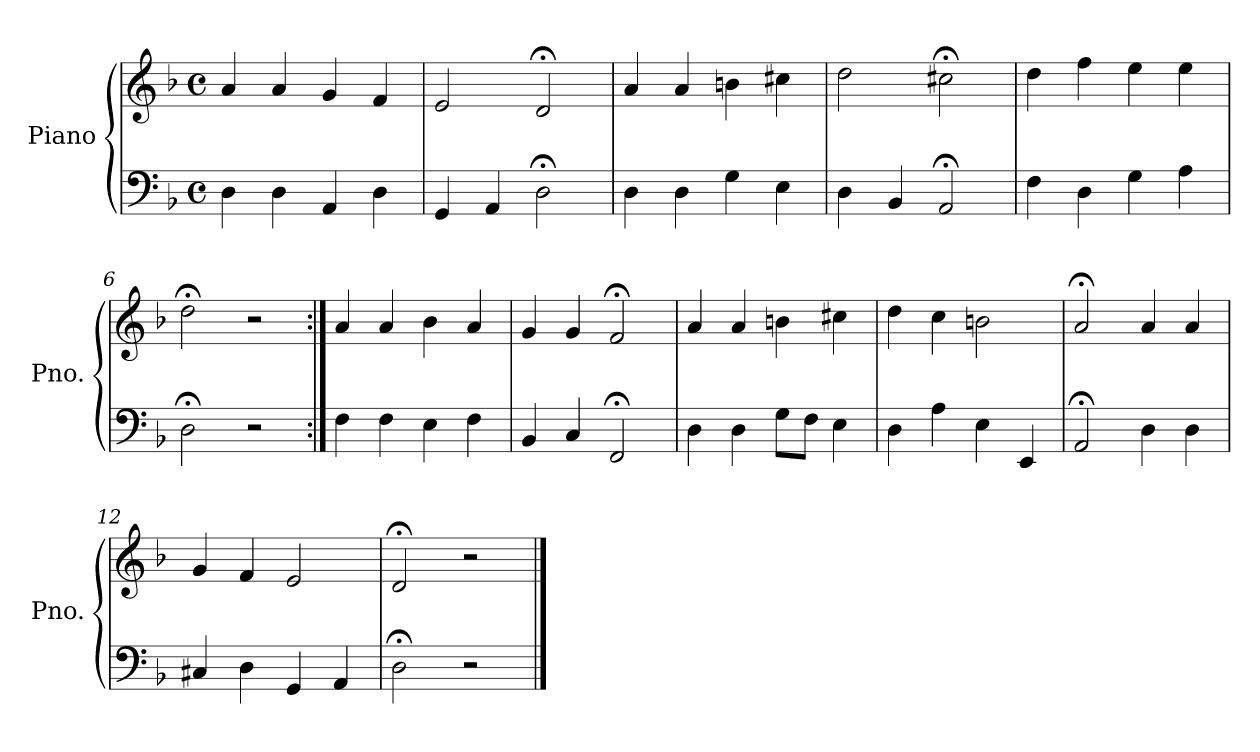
**kern	**kern
*part1	*part1
*staff2	*staff1
*I"Piano	*
*I'Pno.	*
*clefF4	*clefG2
*k[b-]	*k[b-]
*M4/4	*M4/4
*met(c)	*met(c)
=1	=1
4D\	4a/
4D\	4a/
4AA/	4g/
4D\	4f/
=2	=2
4GG/	2e/
4AA/	.
2D;<\	2d;</
=3	=3
4D\	4a/
4D\	4a/
4G\	4bn\
4E\	4cc#X\
=4	=4
4D\	2dd\
4BB-/	.
2AA;</	2cc#X;<\
=5	=5
4F\	4dd\
4D\	4ff\
4G\	4ee\
4A\	4ee\
=6	=6
2D;<\	2dd;<\
2r	2r
=7:|!	=7:|!
4F\	4a/
4F\	4a/
4E\	4b-\
4F\	4a/
=8	=8
4BB-/	4g/
4C/	4g/
2FF;</	2f;</
!!LO:LB:g=z
=9	=9
4D\	4a/
4D\	4a/
8G\L	4bn\
8F\J	.
4E\	4cc#X\
=10	=10
4D\	4dd\
4A\	4cc\
4E\	2bn\
4EE/	.
=11	=11
2AA;</	2a;</
4D\	4a/
4D\	4a/
=12	=12
4C#X/	4g/
4D\	4f/
4GG/	2e/
4AA/	.
=13	=13
2D;<\	2d;</
2r	2r
==	==
*-	*-
